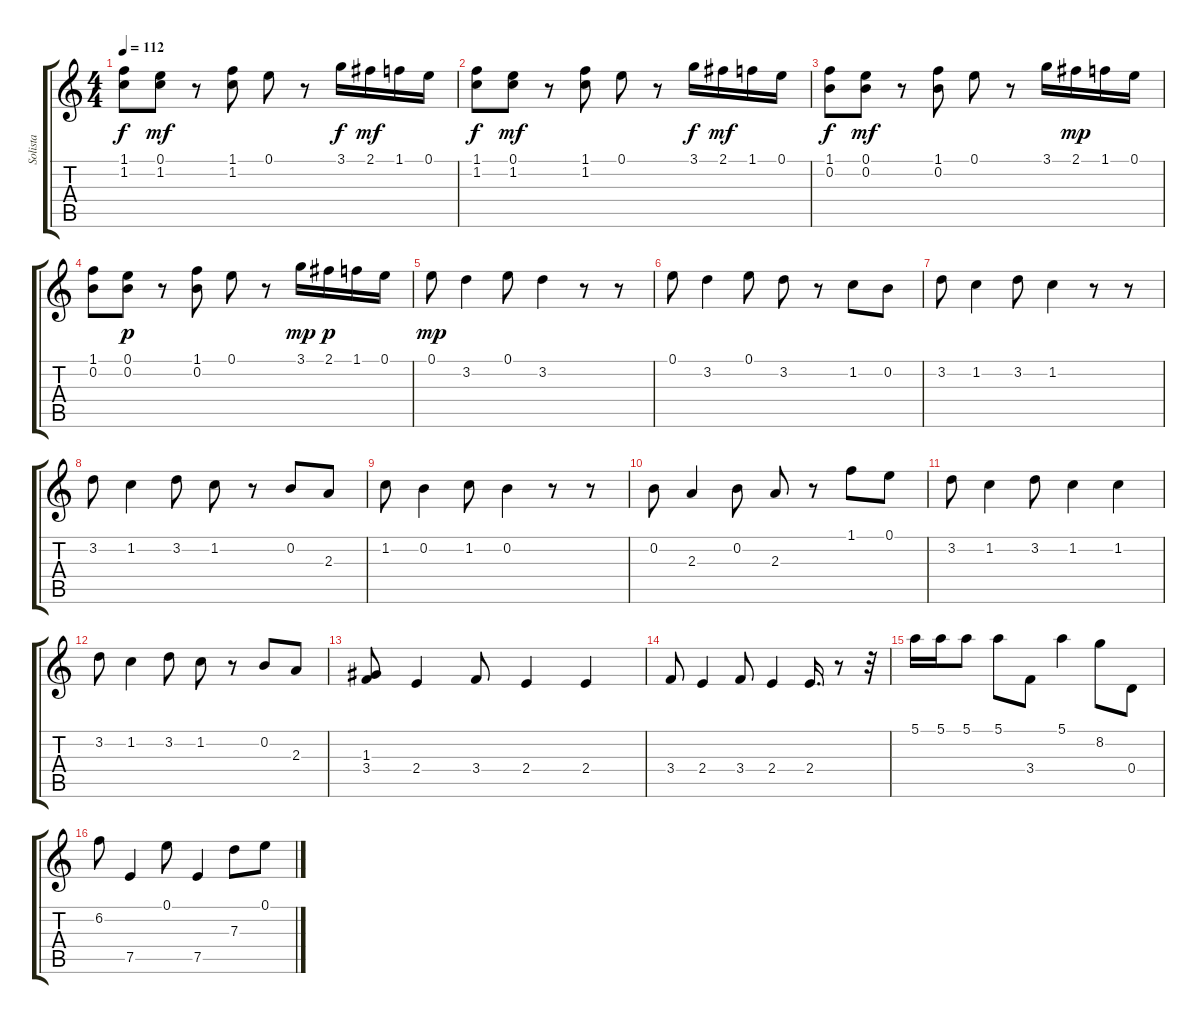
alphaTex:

\track ("Solista" "Solista") {instrument electricguitarclean}
\staff {score tabs}
\tuning (E4 B3 G3 D3 A2 E2) {hide}
\ts (4 4)
\tempo 112
\clef g2
\ks c
(1.1 1.2).8{dy f} (0.1 1.2).8{dy mf} r.8 (1.1 1.2).8 0.1.8 r.8 3.1.16{dy f} 2.1.16{dy mf} 1.1.16 0.1.16 |
(1.1 1.2).8{dy f} (0.1 1.2).8{dy mf} r.8 (1.1 1.2).8 0.1.8 r.8 3.1.16{dy f} 2.1.16{dy mf} 1.1.16 0.1.16 |
(1.1 0.2).8{dy f} (0.1 0.2).8{dy mf} r.8 (1.1 0.2).8 0.1.8 r.8 3.1.16 2.1.16{dy mp} 1.1.16 0.1.16 |
(1.1 0.2).8 (0.1 0.2).8{dy p} r.8 (1.1 0.2).8 0.1.8 r.8 3.1.16{dy mp} 2.1.16{dy p} 1.1.16 0.1.16 |
0.1.8{dy mp} 3.2.4 0.1.8 3.2.4 r.8 r.8 |
0.1.8 3.2.4 0.1.8 3.2.8 r.8 1.2.8 0.2.8 |
3.2.8 1.2.4 3.2.8 1.2.4 r.8 r.8 |
3.2.8 1.2.4 3.2.8 1.2.8 r.8 0.2.8 2.3.8 |
1.2.8 0.2.4 1.2.8 0.2.4 r.8 r.8 |
0.2.8 2.3.4 0.2.8 2.3.8 r.8 1.1.8 0.1.8 |
3.2.8 1.2.4 3.2.8 1.2.4 1.2.4 |
3.2.8 1.2.4 3.2.8 1.2.8 r.8 0.2.8 2.3.8 |
(1.3 3.4).8 2.4.4 3.4.8 2.4.4 2.4.4 |
3.4.8 2.4.4 3.4.8 2.4.4 2.4.16{d} r.8 r.32 |
5.1.16 5.1.16 5.1.8 5.1.8 3.4.8 5.1.4 8.2.8 0.4.8 |
6.2.8 7.5.4 0.1.8 7.5.4 7.3.8 0.1.8
